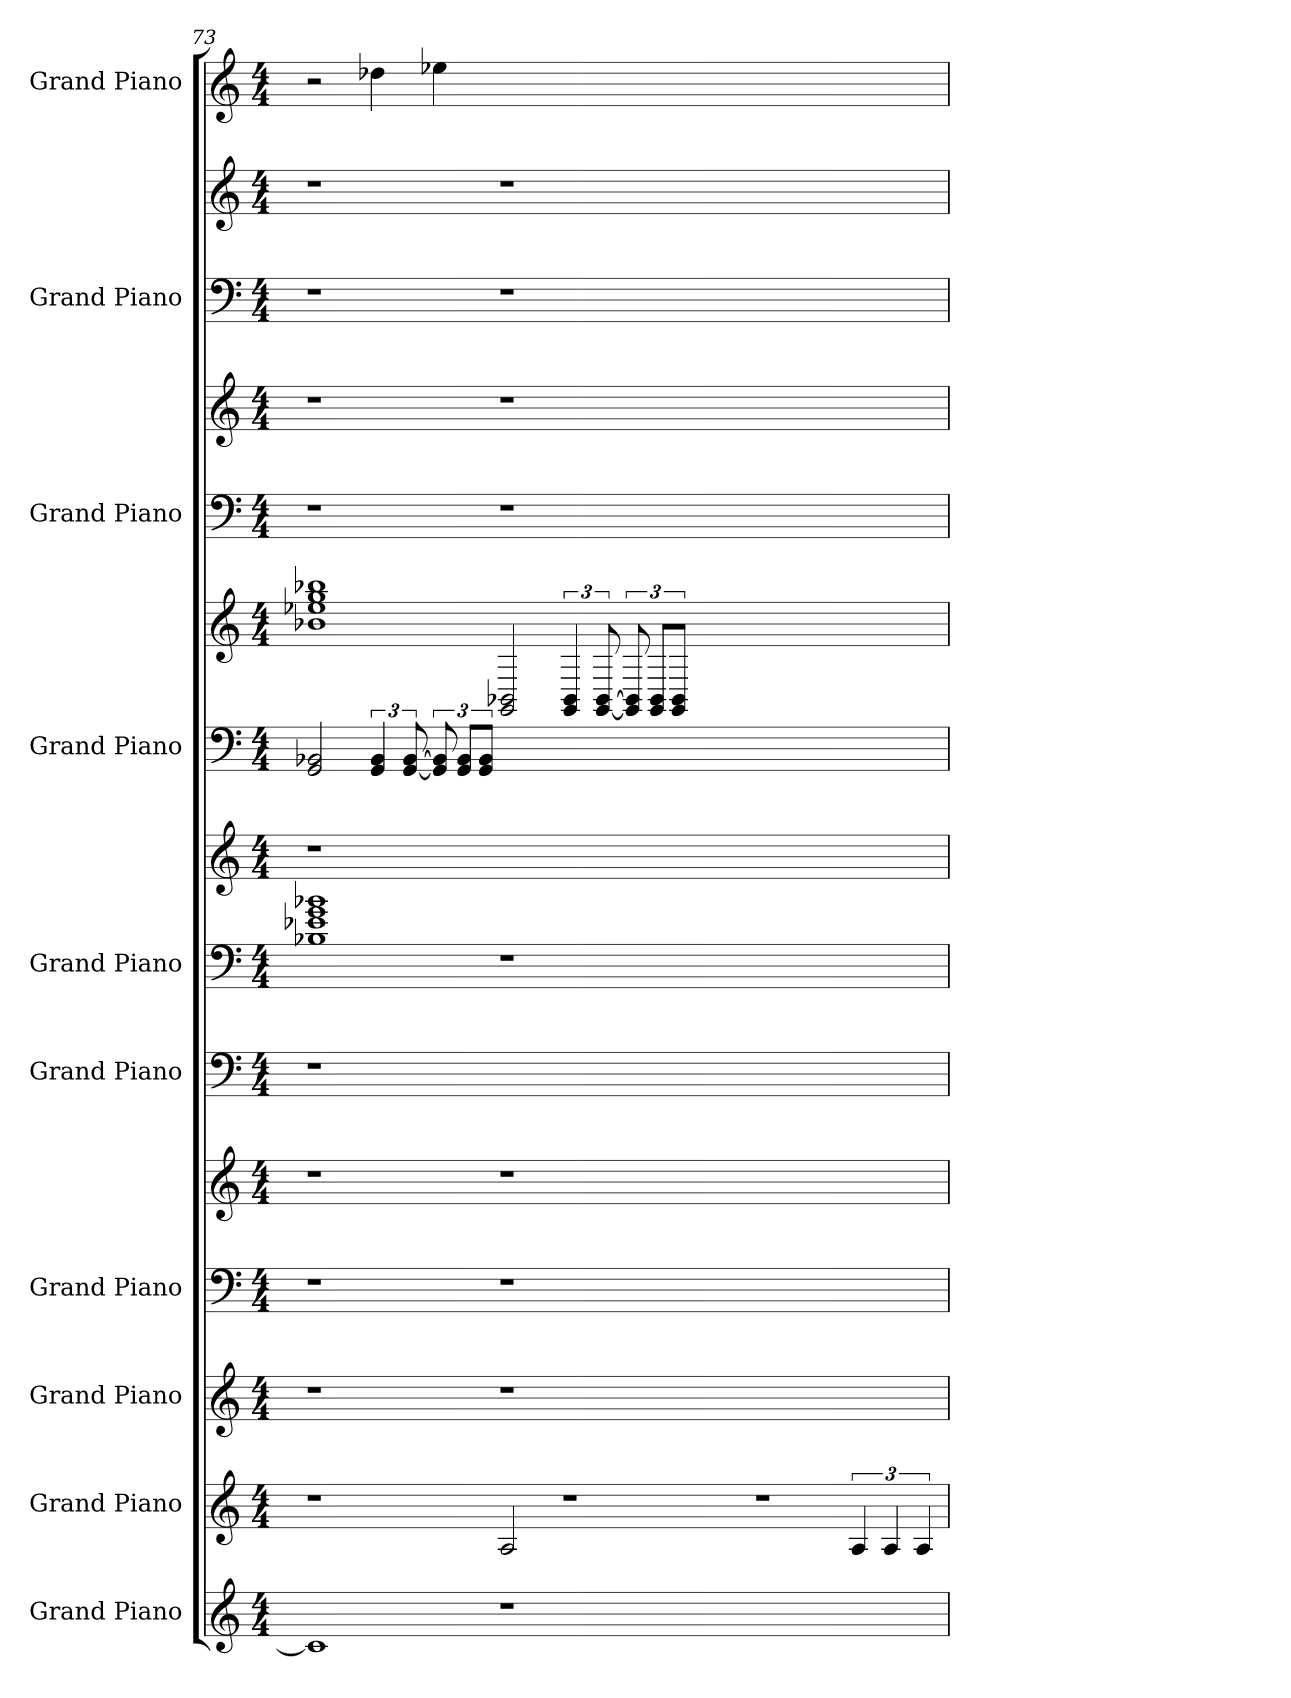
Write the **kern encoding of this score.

**kern	**kern	**kern	**kern	**kern	**kern	**kern	**kern	**kern	**kern	**kern	**kern	**kern	**kern	**kern
*part10	*part9	*part8	*part7	*part7	*part6	*part5	*part5	*part4	*part4	*part3	*part3	*part2	*part2	*part1
*staff15	*staff14	*staff13	*staff12	*staff11	*staff10	*staff9	*staff8	*staff7	*staff6	*staff5	*staff4	*staff3	*staff2	*staff1
*I"Grand Piano	*I"Grand Piano	*I"Grand Piano	*I"Grand Piano	*	*I"Grand Piano	*I"Grand Piano	*	*I"Grand Piano	*	*I"Grand Piano	*	*I"Grand Piano	*	*I"Grand Piano
*clefG2	*clefG2	*clefG2	*clefF4	*clefG2	*clefF4	*clefF4	*clefG2	*clefF4	*clefG2	*clefF4	*clefG2	*clefF4	*clefG2	*clefG2
*k[]	*k[]	*k[]	*k[]	*k[]	*k[]	*k[]	*k[]	*k[]	*k[]	*k[]	*k[]	*k[]	*k[]	*k[]
*C:	*C:	*C:	*C:	*C:	*C:	*C:	*C:	*C:	*C:	*C:	*C:	*C:	*C:	*C:
*M4/4	*M4/4	*M4/4	*M4/4	*M4/4	*M4/4	*M4/4	*M4/4	*M4/4	*M4/4	*M4/4	*M4/4	*M4/4	*M4/4	*M4/4
=73	=73	=73	=73	=73	=73	=73	=73	=73	=73	=73	=73	=73	=73	=73
1c]	1r	1r	1r	1r	1r	1B-X 1e-X 1g 1b-X	1r	2GG 2BB-X	1b-X 1ee-X 1gg 1bb-X	1r	1r	1r	1r	2r
.	.	.	.	.	.	.	.	6GG 6BB-	.	.	.	.	.	4dd-X
.	.	.	.	.	.	.	.	[12GG [12BB-	.	.	.	.	.	.
.	.	.	.	.	.	.	.	12GG] 12BB-]	.	.	.	.	.	4ee-X
.	.	.	.	.	.	.	.	12GG 12BB-L	.	.	.	.	.	.
.	.	.	.	.	.	.	.	12GG 12BB-J	.	.	.	.	.	.
1r	2A	1r	1r	1r	0.ryy	1r	0.ryy	0.ryy	2GG 2BB-X	1r	1r	1r	1r	0.ryy
.	1r	.	.	.	.	.	.	.	6GG 6BB-	.	.	.	.	.
.	.	.	.	.	.	.	.	.	[12GG [12BB-	.	.	.	.	.
.	.	.	.	.	.	.	.	.	12GG] 12BB-]	.	.	.	.	.
.	.	.	.	.	.	.	.	.	12GG 12BB-L	.	.	.	.	.
.	.	.	.	.	.	.	.	.	12GG 12BB-J	.	.	.	.	.
0ryy	.	0ryy	0ryy	0ryy	.	0ryy	.	.	0ryy	0ryy	0ryy	0ryy	0ryy	.
.	1r	.	.	.	.	.	.	.	.	.	.	.	.	.
.	6A	.	.	.	.	.	.	.	.	.	.	.	.	.
.	6A	.	.	.	.	.	.	.	.	.	.	.	.	.
.	6A	.	.	.	.	.	.	.	.	.	.	.	.	.
=	=	=	=	=	=	=	=	=	=	=	=	=	=	=
*-	*-	*-	*-	*-	*-	*-	*-	*-	*-	*-	*-	*-	*-	*-
